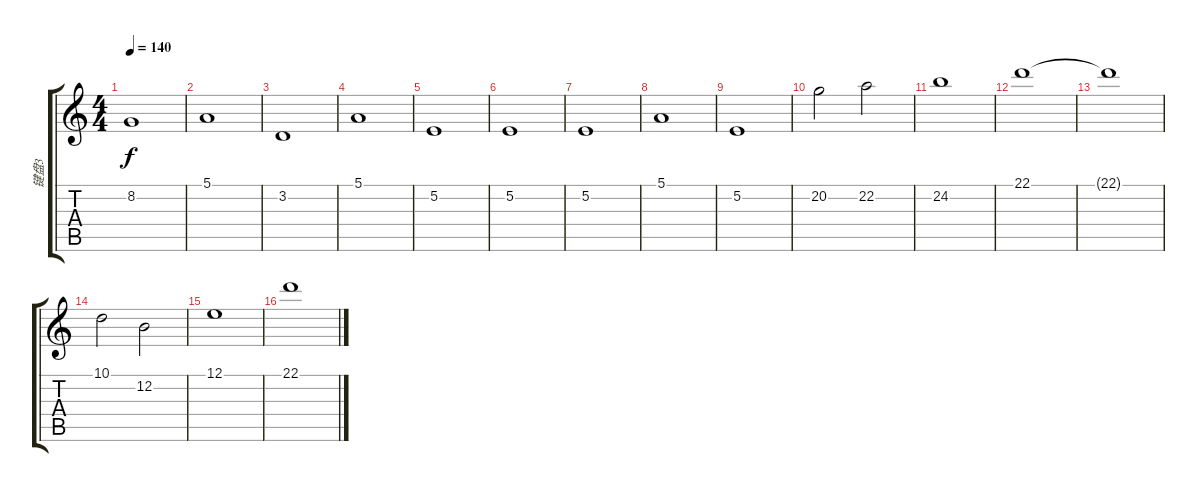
\track ("键盘3" "键盘3") {instrument stringensemble2}
\staff {score tabs}
\tuning (E4 B3 G3 D3 A2 E2) {hide}
\ts (4 4)
\tempo 140
\clef g2
\ks c
8.2.1{dy f} |
5.1.1 |
3.2.1 |
5.1.1 |
5.2.1 |
5.2.1 |
5.2.1 |
5.1.1 |
5.2.1 |
20.2.2 22.2.2 |
24.2.1 |
22.1.1 |
22.1{t}.1 |
10.1.2 12.2.2 |
12.1.1 |
22.1.1
